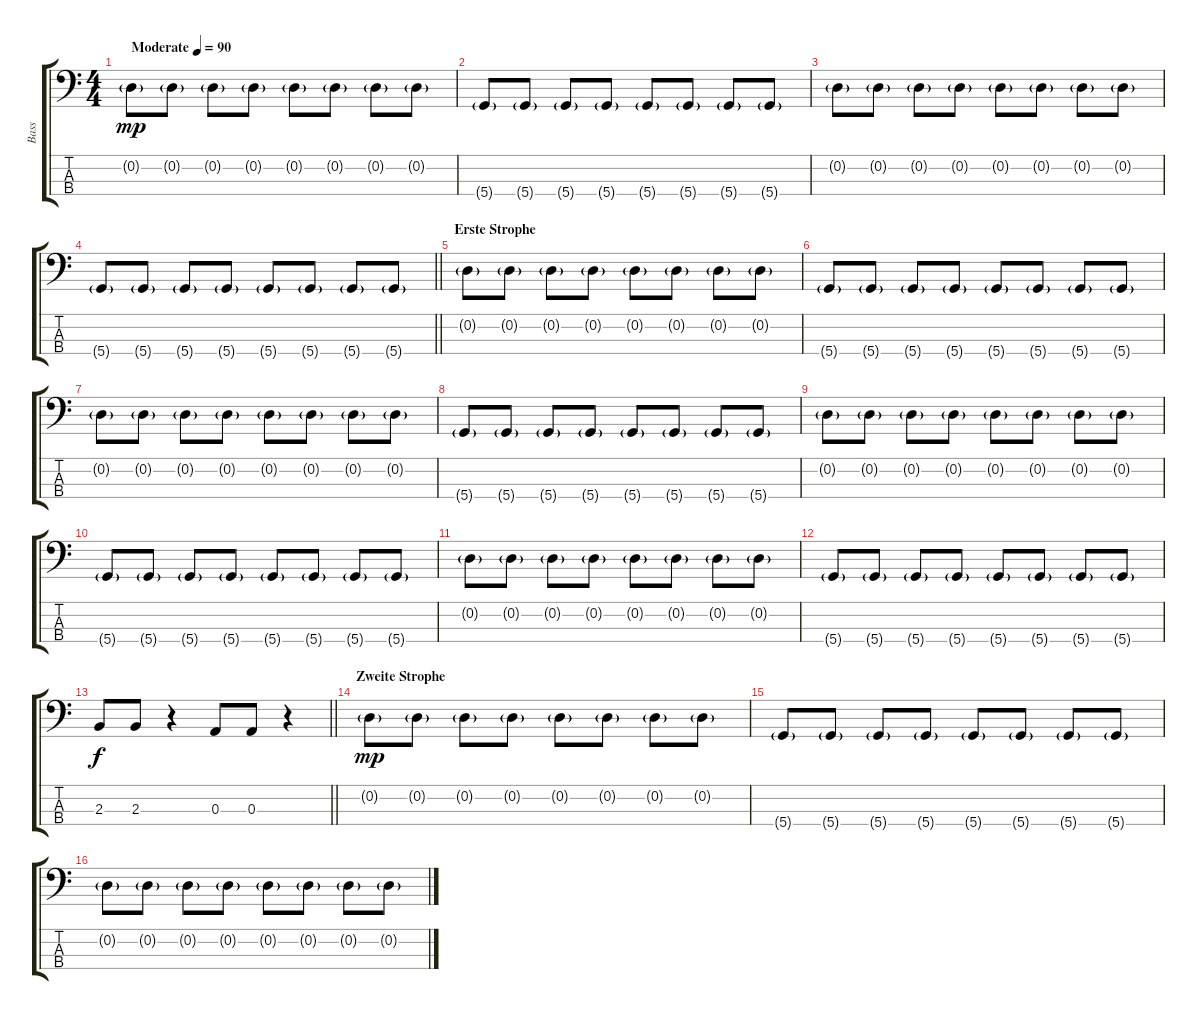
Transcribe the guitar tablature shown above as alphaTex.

\track ("Bass" "Bass") {instrument electricbassfinger}
\staff {score tabs}
\tuning (G2 D2 A1 D1) {hide}
\ts (4 4)
\tempo (90 "Moderate")
\clef f4
\ks c
0.2{g}.8{dy mp instrument electricbassfinger} 0.2{g}.8 0.2{g}.8 0.2{g}.8 0.2{g}.8 0.2{g}.8 0.2{g}.8 0.2{g}.8 |
5.4{g}.8 5.4{g}.8 5.4{g}.8 5.4{g}.8 5.4{g}.8 5.4{g}.8 5.4{g}.8 5.4{g}.8 |
0.2{g}.8 0.2{g}.8 0.2{g}.8 0.2{g}.8 0.2{g}.8 0.2{g}.8 0.2{g}.8 0.2{g}.8 |
\barLineRight lightlight
5.4{g}.8 5.4{g}.8 5.4{g}.8 5.4{g}.8 5.4{g}.8 5.4{g}.8 5.4{g}.8 5.4{g}.8 |
\section ("" "Erste Strophe")
0.2{g}.8 0.2{g}.8 0.2{g}.8 0.2{g}.8 0.2{g}.8 0.2{g}.8 0.2{g}.8 0.2{g}.8 |
5.4{g}.8 5.4{g}.8 5.4{g}.8 5.4{g}.8 5.4{g}.8 5.4{g}.8 5.4{g}.8 5.4{g}.8 |
0.2{g}.8 0.2{g}.8 0.2{g}.8 0.2{g}.8 0.2{g}.8 0.2{g}.8 0.2{g}.8 0.2{g}.8 |
5.4{g}.8 5.4{g}.8 5.4{g}.8 5.4{g}.8 5.4{g}.8 5.4{g}.8 5.4{g}.8 5.4{g}.8 |
0.2{g}.8 0.2{g}.8 0.2{g}.8 0.2{g}.8 0.2{g}.8 0.2{g}.8 0.2{g}.8 0.2{g}.8 |
5.4{g}.8 5.4{g}.8 5.4{g}.8 5.4{g}.8 5.4{g}.8 5.4{g}.8 5.4{g}.8 5.4{g}.8 |
0.2{g}.8 0.2{g}.8 0.2{g}.8 0.2{g}.8 0.2{g}.8 0.2{g}.8 0.2{g}.8 0.2{g}.8 |
5.4{g}.8 5.4{g}.8 5.4{g}.8 5.4{g}.8 5.4{g}.8 5.4{g}.8 5.4{g}.8 5.4{g}.8 |
\barLineRight lightlight
2.3.8{dy f} 2.3.8 r.4 0.3.8 0.3.8 r.4 |
\section ("" "Zweite Strophe")
0.2{g}.8{dy mp} 0.2{g}.8 0.2{g}.8 0.2{g}.8 0.2{g}.8 0.2{g}.8 0.2{g}.8 0.2{g}.8 |
5.4{g}.8 5.4{g}.8 5.4{g}.8 5.4{g}.8 5.4{g}.8 5.4{g}.8 5.4{g}.8 5.4{g}.8 |
0.2{g}.8 0.2{g}.8 0.2{g}.8 0.2{g}.8 0.2{g}.8 0.2{g}.8 0.2{g}.8 0.2{g}.8
